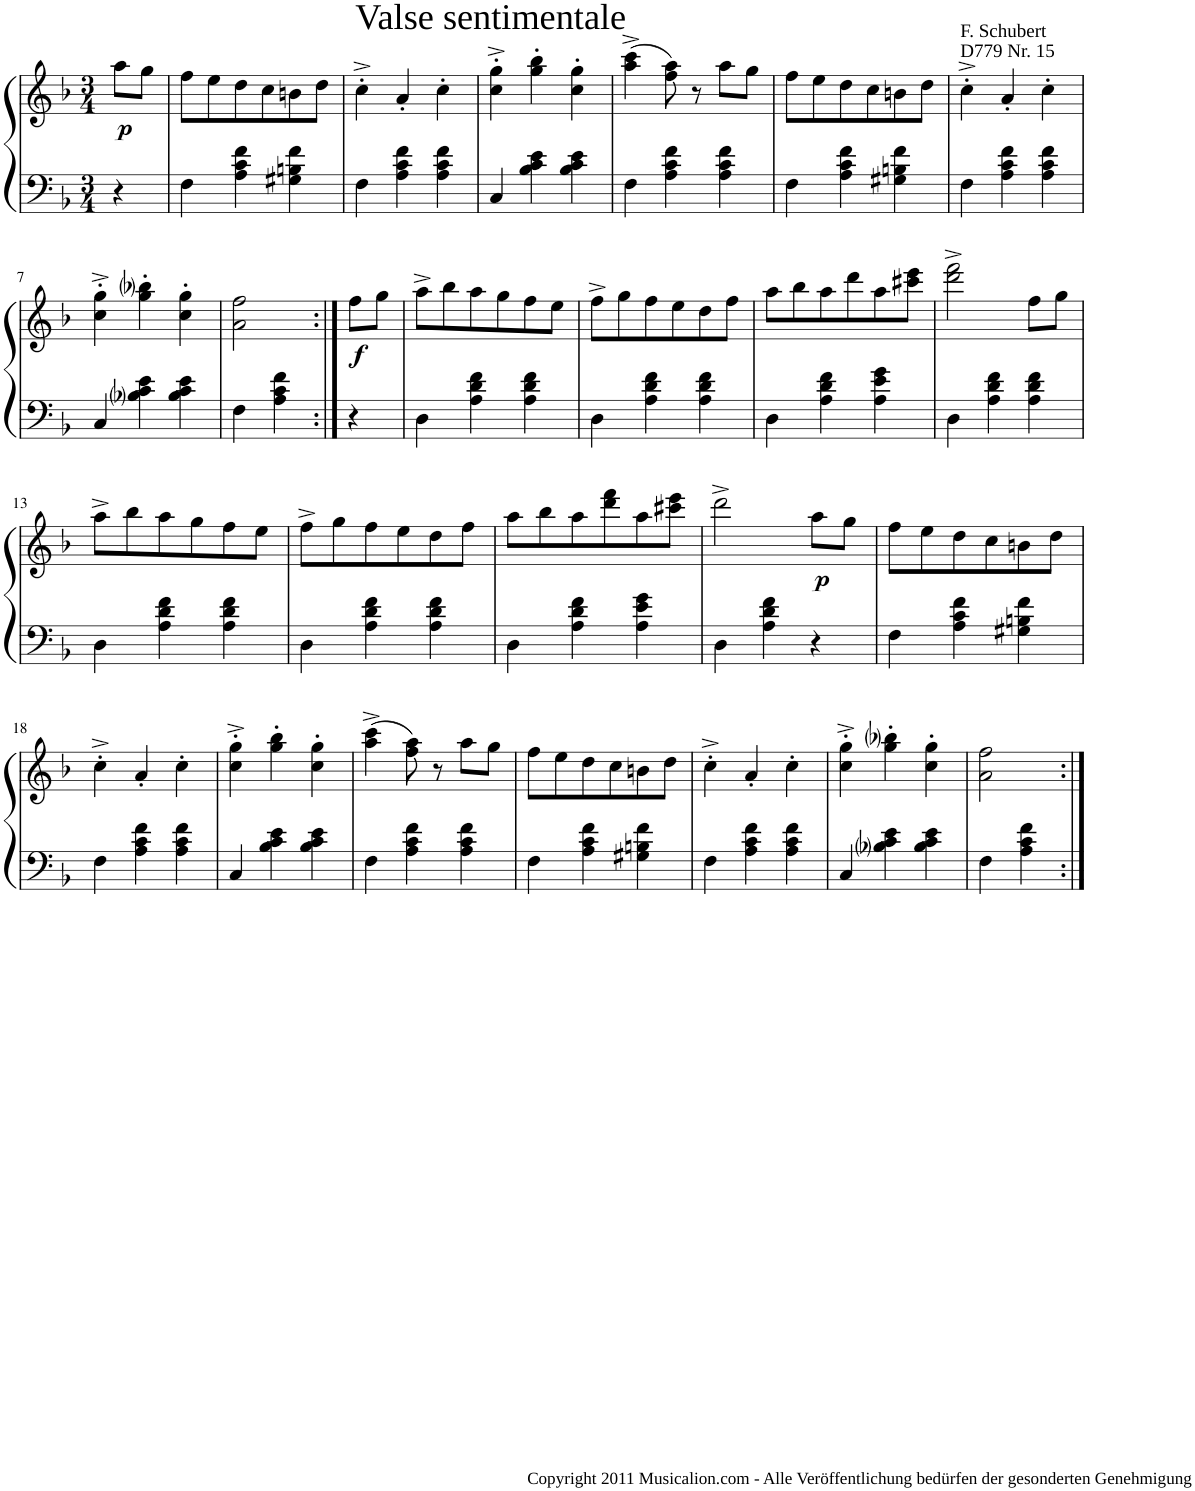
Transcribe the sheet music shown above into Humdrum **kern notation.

**kern	**kern	**dynam
*part1	*part1	*part1
*staff2	*staff1	*staff1/2
*I"Midi_1	*	*
*clefF4	*clefG2	*
*k[b-]	*k[b-]	*
*F:	*F:	*
*M3/4	*M3/4	*
=	=	=
!	!	!LO:DY:b
4r	8aa\L	p
.	8gg\J	.
=1	=1	=1
4F\	8ff\L	.
.	8ee\	.
4A\ 4c\ 4f\	8dd\	.
.	8cc\	.
4G#X\ 4Bn\ 4f\	8bn\	.
.	8dd\J	.
=2	=2	=2
!	!LO:TX:a:t=Valse sentimentale	!
4F\	4cc'^\	.
4A\ 4c\ 4f\	4a'/	.
4A\ 4c\ 4f\	4cc'\	.
=3	=3	=3
4C/	4cc\'^ 4gg\'^	.
4B-\ 4c\ 4e\	4gg\' 4bb-\'	.
4B-\ 4c\ 4e\	4cc\' 4gg\'	.
=4	=4	=4
4F\	(>4aa\^ 4ccc\^	.
4A\ 4c\ 4f\	8ff\ 8aa\)	.
.	8r	.
4A\ 4c\ 4f\	8aa\L	.
.	8gg\J	.
=5	=5	=5
4F\	8ff\L	.
.	8ee\	.
4A\ 4c\ 4f\	8dd\	.
.	8cc\	.
4G#X\ 4Bn\ 4f\	8bn\	.
.	8dd\J	.
=6	=6	=6
!	!LO:TX:a:t=F. Schubert	!
!	!LO:TX:a:t=D779 Nr. 15	!
4F\	4cc'^\	.
4A\ 4c\ 4f\	4a'/	.
4A\ 4c\ 4f\	4cc'\	.
!!LO:LB:g=z
=7	=7	=7
4C/	4cc\'^ 4gg\'^	.
4B-i\ 4c\ 4e\	4gg\' 4bb-i\'	.
4B-\ 4c\ 4e\	4cc\' 4gg\'	.
=8	=8	=8
4F\	2a\ 2ff\	.
4A\ 4c\ 4f\	.	.
=8X1:|!	=8X1:|!	=8X1:|!
!	!	!LO:DY:b
4r	8ff\L	f
.	8gg\J	.
=9	=9	=9
4D\	8aa^\L	.
.	8bb-\	.
4A\ 4d\ 4f\	8aa\	.
.	8gg\	.
4A\ 4d\ 4f\	8ff\	.
.	8ee\J	.
=10	=10	=10
4D\	8ff^\L	.
.	8gg\	.
4A\ 4d\ 4f\	8ff\	.
.	8ee\	.
4A\ 4d\ 4f\	8dd\	.
.	8ff\J	.
=11	=11	=11
4D\	8aa\L	.
.	8bb-\	.
4A\ 4d\ 4f\	8aa\	.
.	8ddd\	.
4A\ 4e\ 4g\	8aa\	.
.	8ccc#X\ 8eee\J	.
=12	=12	=12
4D\	2ddd\^ 2fff\^	.
4A\ 4d\ 4f\	.	.
4A\ 4d\ 4f\	8ff\L	.
.	8gg\J	.
!!LO:LB:g=z
=13	=13	=13
4D\	8aa^\L	.
.	8bb-\	.
4A\ 4d\ 4f\	8aa\	.
.	8gg\	.
4A\ 4d\ 4f\	8ff\	.
.	8ee\J	.
=14	=14	=14
4D\	8ff^\L	.
.	8gg\	.
4A\ 4d\ 4f\	8ff\	.
.	8ee\	.
4A\ 4d\ 4f\	8dd\	.
.	8ff\J	.
=15	=15	=15
4D\	8aa\L	.
.	8bb-\	.
4A\ 4d\ 4f\	8aa\	.
.	8ddd\ 8fff\	.
4A\ 4e\ 4g\	8aa\	.
.	8ccc#X\ 8eee\J	.
=16	=16	=16
4D\	2ddd^\	.
4A\ 4d\ 4f\	.	.
!	!	!LO:DY:b
4r	8aa\L	p
.	8gg\J	.
=17	=17	=17
4F\	8ff\L	.
.	8ee\	.
4A\ 4c\ 4f\	8dd\	.
.	8cc\	.
4G#X\ 4Bn\ 4f\	8bn\	.
.	8dd\J	.
!!LO:LB:g=z
=18	=18	=18
4F\	4cc'^\	.
4A\ 4c\ 4f\	4a'/	.
4A\ 4c\ 4f\	4cc'\	.
=19	=19	=19
4C/	4cc\'^ 4gg\'^	.
4B-\ 4c\ 4e\	4gg\' 4bb-\'	.
4B-\ 4c\ 4e\	4cc\' 4gg\'	.
=20	=20	=20
4F\	(>4aa\^ 4ccc\^	.
4A\ 4c\ 4f\	8ff\ 8aa\)	.
.	8r	.
4A\ 4c\ 4f\	8aa\L	.
.	8gg\J	.
=21	=21	=21
!LO:TX:b:t=Copyright 2011 Musicalion.com - Alle Veröffentlichung bedürfen der gesonderten Genehmigung	!	!
4F\	8ff\L	.
.	8ee\	.
4A\ 4c\ 4f\	8dd\	.
.	8cc\	.
4G#X\ 4Bn\ 4f\	8bn\	.
.	8dd\J	.
=22	=22	=22
4F\	4cc'^\	.
4A\ 4c\ 4f\	4a'/	.
4A\ 4c\ 4f\	4cc'\	.
=23	=23	=23
4C/	4cc\'^ 4gg\'^	.
4B-i\ 4c\ 4e\	4gg\' 4bb-i\'	.
4B-\ 4c\ 4e\	4cc\' 4gg\'	.
=24	=24	=24
4F\	2a\ 2ff\	.
4A\ 4c\ 4f\	.	.
=:|!	=:|!	=:|!
*-	*-	*-
